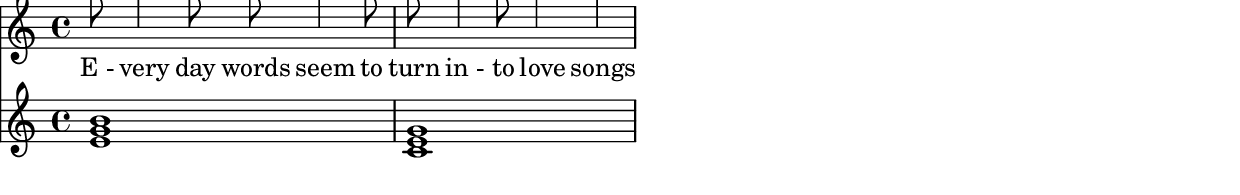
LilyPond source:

%% Generated by lilypond-book
%% Options: [indent=0\mm,line-width=278\pt]
\include "lilypond-book-preamble.ly"


% ****************************************************************
% Start cut-&-pastable-section
% ****************************************************************



\paper {
  indent = 0\mm
  line-width = 278\pt
  % offset the left padding, also add 1mm as lilypond creates cropped
  % images with a little space on the right
  line-width = #(- line-width (* mm  3.000000) (* mm 1))
}

\layout {
  
}





% ****************************************************************
% ly snippet:
% ****************************************************************
\sourcefileline 183
\layout {
	  	indent = 0\mm
  		line-width = 200\mm
  		ragged-last = ##t
		\override ChordName #'font-size = #2
     	\override ChordName #'font-series = #'bold 
		\override ChordName #'color = #(rgb-color 0 0 0.78) 
		\override ChordName #'font-family = #'roman
	}
	\score {
		<<
		\chords { a1:m d2 d2:7 }
		\relative c'' {
			\clef treble
			\override Staff.TimeSignature #'style = #'()
			\time 4/4
			<<
    		{ d'8 d4 c8 d8 d4 c8 d8 d4 c8 e4 d4 }
    		\new Staff { 
				\clef "treble" 
				\override Staff.TimeSignature #'style = #'()
				\chordmode { e1:m c1}
			}			
			>>
		}
		\addlyrics { "E -" very day words seem to turn "in -" to love songs }
		>>
	}



% ****************************************************************
% end ly snippet
% ****************************************************************
